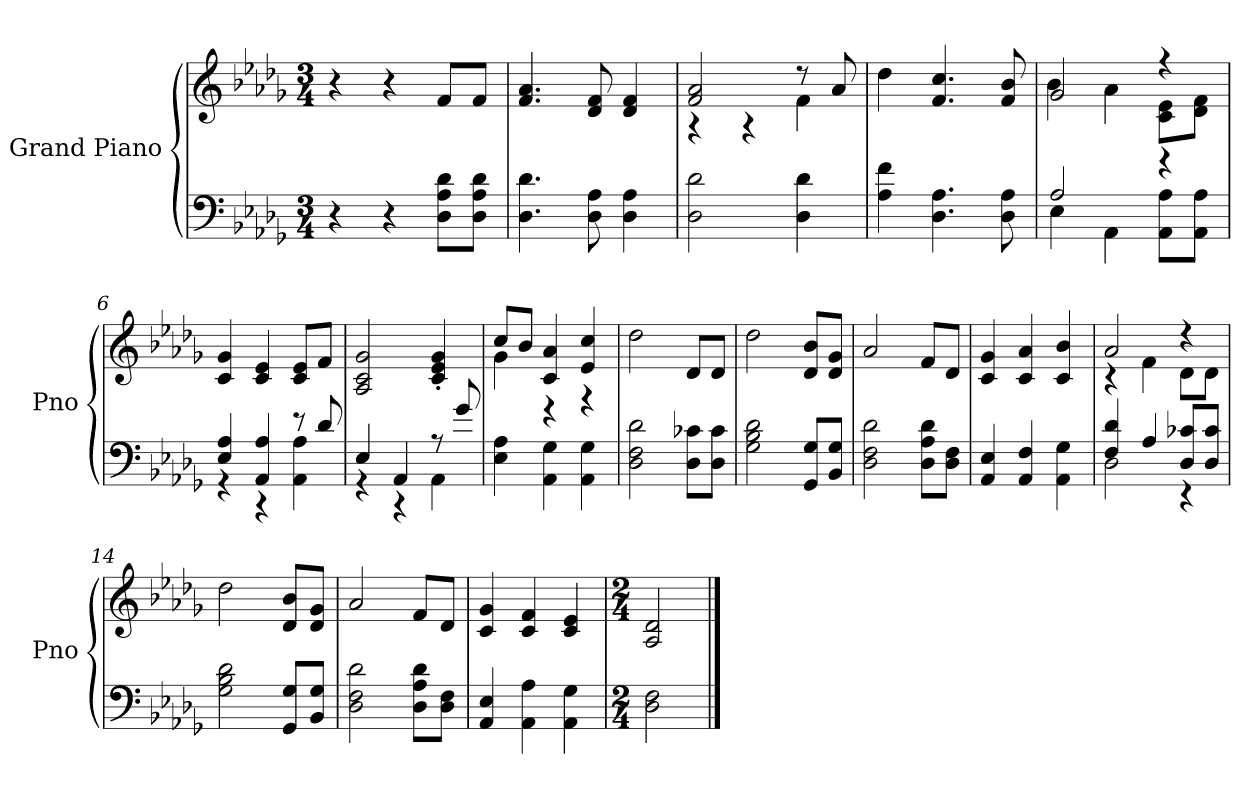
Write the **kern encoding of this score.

**kern	**kern
*part1	*part1
*staff2	*staff1
*I"Grand Piano	*
*I'Pno	*
*clefF4	*clefG2
*k[b-e-a-d-g-]	*k[b-e-a-d-g-]
*M3/4	*M3/4
=1	=1
4r	4r
4r	4r
*	*MM100
8D-\ 8A-\ 8d-\L	8f/L
8D-\ 8A-\ 8d-\J	8f/J
=2	=2
4.D-\ 4.d-\	4.f/ 4.a-/
8D-\ 8A-\	8d-/ 8f/
4D-\ 4A-\	4d-/ 4f/
=3	=3
*	*^
2D-\ 2d-\	2f/ 2a-/	4r
.	.	4r
4D-\ 4d-\	8r	4f\
.	8a-/	.
*	*v	*v
=4	=4
4A-\ 4f\	4dd-\
4.D-\ 4.A-\	4.f/ 4.cc/
8D-\ 8A-\	8f/ 8b-/
=5	=5
*^	*^
2A-/	4E-\	2g-/	4b-\
.	4AA-\	.	4a-\
4r	8AA-\ 8A-\L	4r	8c\ 8e-\L
.	8AA-\ 8A-\J	.	8d-\ 8f\J
*	*	*v	*v
=6	=6	=6
4E-/ 4A-/	4r	4c/ 4g-/
4AA-/ 4A-/	4r	4c/ 4e-/
8r	4AA-\ 4A-\	8c/ 8e-/L
8d-/	.	8f/J
=7	=7	=7
4E-/	4r	2A-/ 2c/ 2g-/
4AA-/	4r	.
8r	4AA-\	4c/' 4e-/' 4g-/'
8g-/	.	.
*v	*v	*
=8	=8
*	*^
4E-\ 4A-\	8cc/L	4g-\
.	8b-/J	.
4AA-\ 4G-\	4c/ 4a-/	4r
4AA-\ 4G-\	4e-/ 4cc/	4r
*	*v	*v
!!LO:LB:g=z
=9	=9
2D-\ 2F\ 2d-\	2dd-\
8D-\ 8c-X\L	8d-/L
8D-\ 8c-\J	8d-/J
=10	=10
2G-\ 2B-\ 2d-\	2dd-\
8GG-/ 8G-/L	8d-/ 8b-/L
8BB-/ 8G-/J	8d-/ 8g-/J
=11	=11
2D-\ 2F\ 2d-\	2a-/
8D-\ 8A-\ 8d-\L	8f/L
8D-\ 8F\J	8d-/J
=12	=12
4AA-/ 4E-/	4c/ 4g-/
4AA-/ 4F/	4c/ 4a-/
4AA-\ 4G-\	4c/ 4b-/
=13	=13
*^	*^
4F/ 4d-/	2D-\	2a-/	4r
4A-/	.	.	4f\
8D-/ 8c-X/L	4r	4r	8d-\L
8D-/ 8c-/J	.	.	8d-\J
*v	*v	*	*
*	*v	*v
=14	=14
2G-\ 2B-\ 2d-\	2dd-\
8GG-/ 8G-/L	8d-/ 8b-/L
8BB-/ 8G-/J	8d-/ 8g-/J
=15	=15
2D-\ 2F\ 2d-\	2a-/
8D-\ 8A-\ 8d-\L	8f/L
*	*MM78
8D-\ 8F\J	8d-/J
=16	=16
4AA-/ 4E-/	4c/ 4g-/
4AA-\ 4A-\	4c/ 4f/
4AA-\ 4G-\	4c/ 4e-/
=17	=17
*M2/4	*M2/4
2D-\ 2F\	2A-/ 2d-/
==	==
*-	*-
